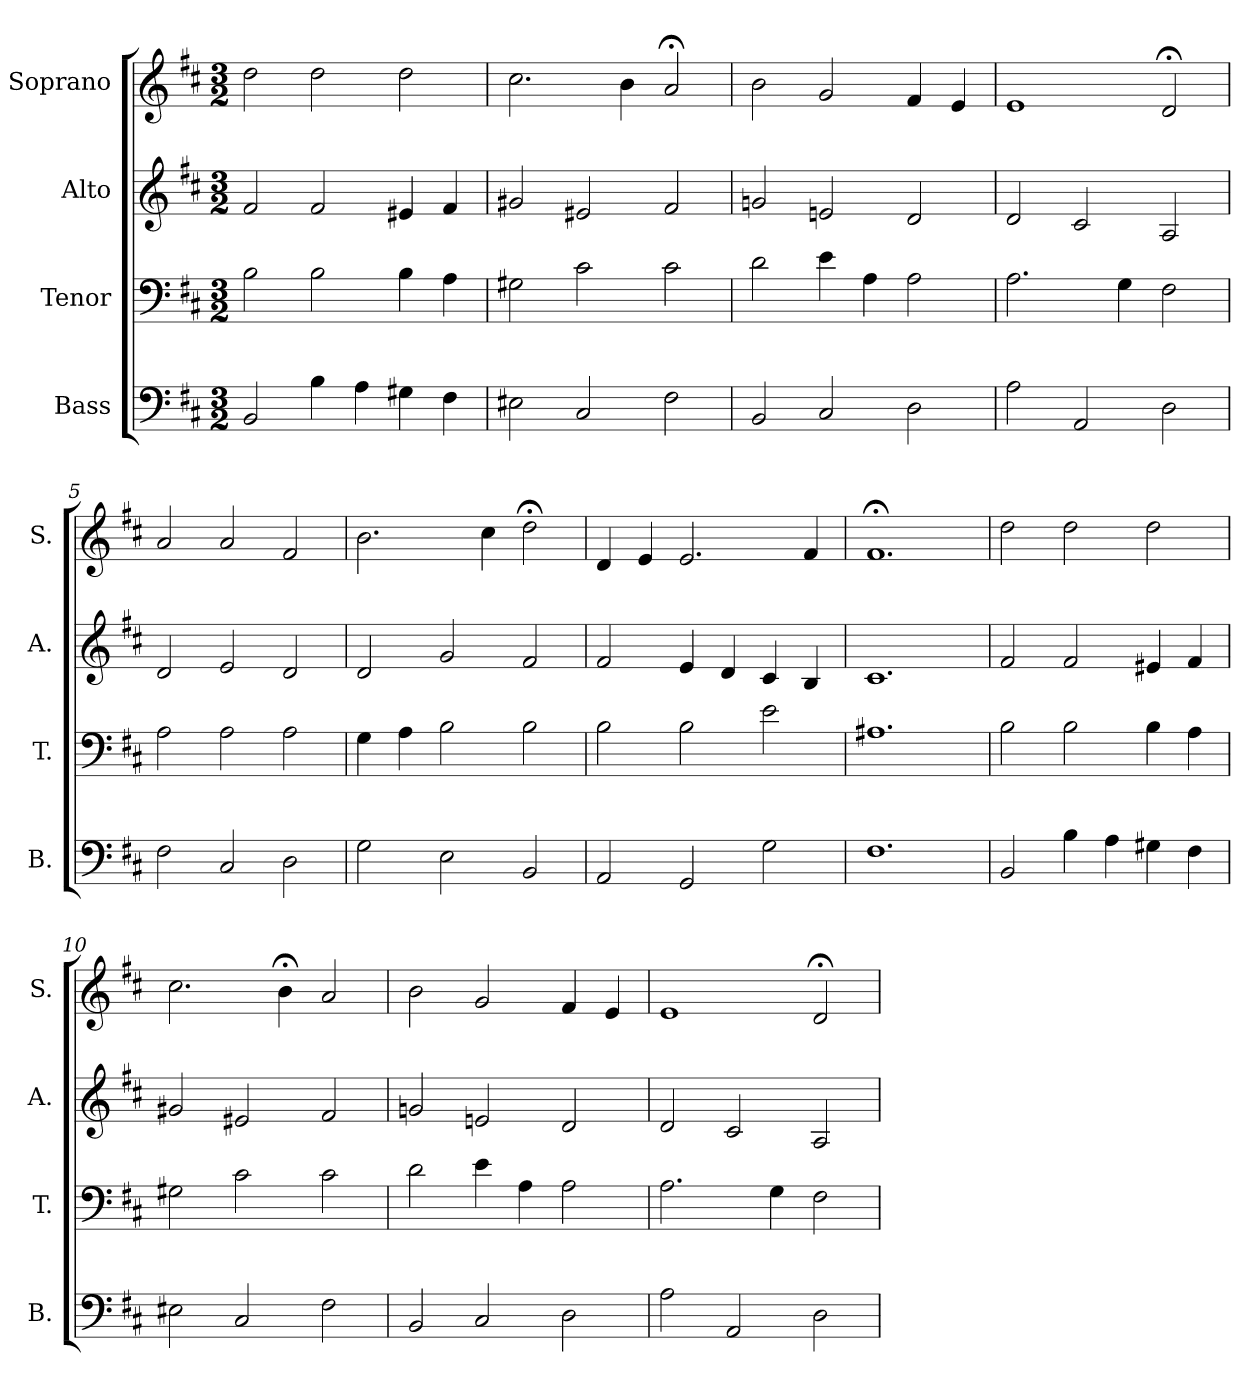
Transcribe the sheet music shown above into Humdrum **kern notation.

**kern	**kern	**kern	**kern
*part4	*part3	*part2	*part1
*staff4	*staff3	*staff2	*staff1
*I"Bass	*I"Tenor	*I"Alto	*I"Soprano
*I'B.	*I'T.	*I'A.	*I'S.
*clefF4	*clefF4	*clefG2	*clefG2
*k[f#c#]	*k[f#c#]	*k[f#c#]	*k[f#c#]
*b:	*b:	*b:	*b:
*M3/2	*M3/2	*M3/2	*M3/2
=1	=1	=1	=1
2BB/	2B\	2f#/	2dd\
4B\	2B\	2f#/	2dd\
4A\	.	.	.
4G#X\	4B\	4e#X/	2dd\
4F#\	4A\	4f#/	.
=2	=2	=2	=2
2E#X\	2G#X\	2g#X/	2.cc#\
2C#/	2c#\	2e#X/	.
.	.	.	4b\
2F#\	2c#\	2f#/	2a;</
=3	=3	=3	=3
2BB/	2d\	2gn/	2b\
2C#/	4e\	2en/	2g/
.	4A\	.	.
2D\	2A\	2d/	4f#/
.	.	.	4e/
=4	=4	=4	=4
2A\	2.A\	2d/	1e
2AA/	.	2c#/	.
.	4G\	.	.
2D\	2F#\	2A/	2d;</
=5	=5	=5	=5
2F#\	2A\	2d/	2a/
2C#/	2A\	2e/	2a/
2D\	2A\	2d/	2f#/
=6	=6	=6	=6
2G\	4G\	2d/	2.b\
.	4A\	.	.
2E\	2B\	2g/	.
.	.	.	4cc#\
2BB/	2B\	2f#/	2dd;<\
=7	=7	=7	=7
2AA/	2B\	2f#/	4d/
.	.	.	4e/
2GG/	2B\	4e/	2.e/
.	.	4d/	.
2G\	2e\	4c#/	.
.	.	4B/	4f#/
=8	=8	=8	=8
1.F#	1.A#X	1.c#	1.f#;<
!!LO:LB:g=z
=9	=9	=9	=9
2BB/	2B\	2f#/	2dd\
4B\	2B\	2f#/	2dd\
4A\	.	.	.
4G#X\	4B\	4e#X/	2dd\
4F#\	4A\	4f#/	.
=10	=10	=10	=10
2E#X\	2G#X\	2g#X/	2.cc#\
2C#/	2c#\	2e#X/	.
.	.	.	4b;<\
2F#\	2c#\	2f#/	2a/
=11	=11	=11	=11
2BB/	2d\	2gn/	2b\
2C#/	4e\	2en/	2g/
.	4A\	.	.
2D\	2A\	2d/	4f#/
.	.	.	4e/
=12	=12	=12	=12
2A\	2.A\	2d/	1e
2AA/	.	2c#/	.
.	4G\	.	.
2D\	2F#\	2A/	2d;</
=	=	=	=
*-	*-	*-	*-
